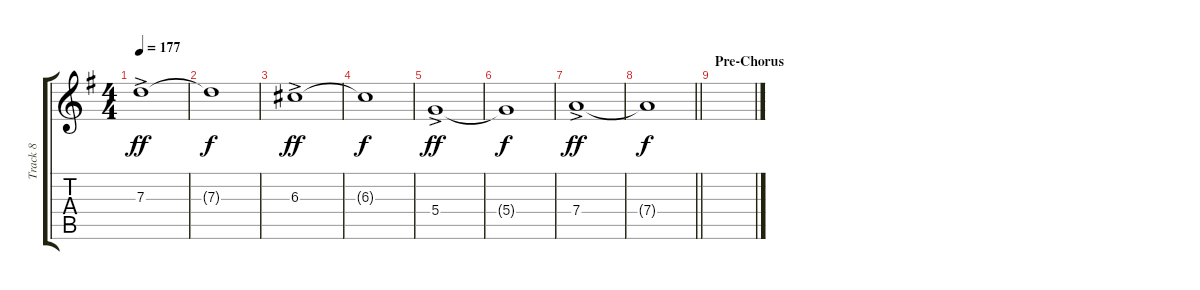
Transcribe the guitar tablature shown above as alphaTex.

\track ("Track 8" "Track 8") {instrument electricguitarclean}
\staff {score tabs}
\tuning (E4 B3 G3 D3 A2 D2) {hide}
\ts (4 4)
\tempo 177
\clef g2
\ks g
7.3{ac}.1{dy ff} |
7.3{t}.1{dy f} |
6.3{ac}.1{dy ff} |
6.3{t}.1{dy f} |
5.4{ac}.1{dy ff} |
5.4{t}.1{dy f} |
7.4{ac}.1{dy ff} |
\barLineRight lightlight
7.4{t}.1{dy f} |
\section ("" "Pre-Chorus")
